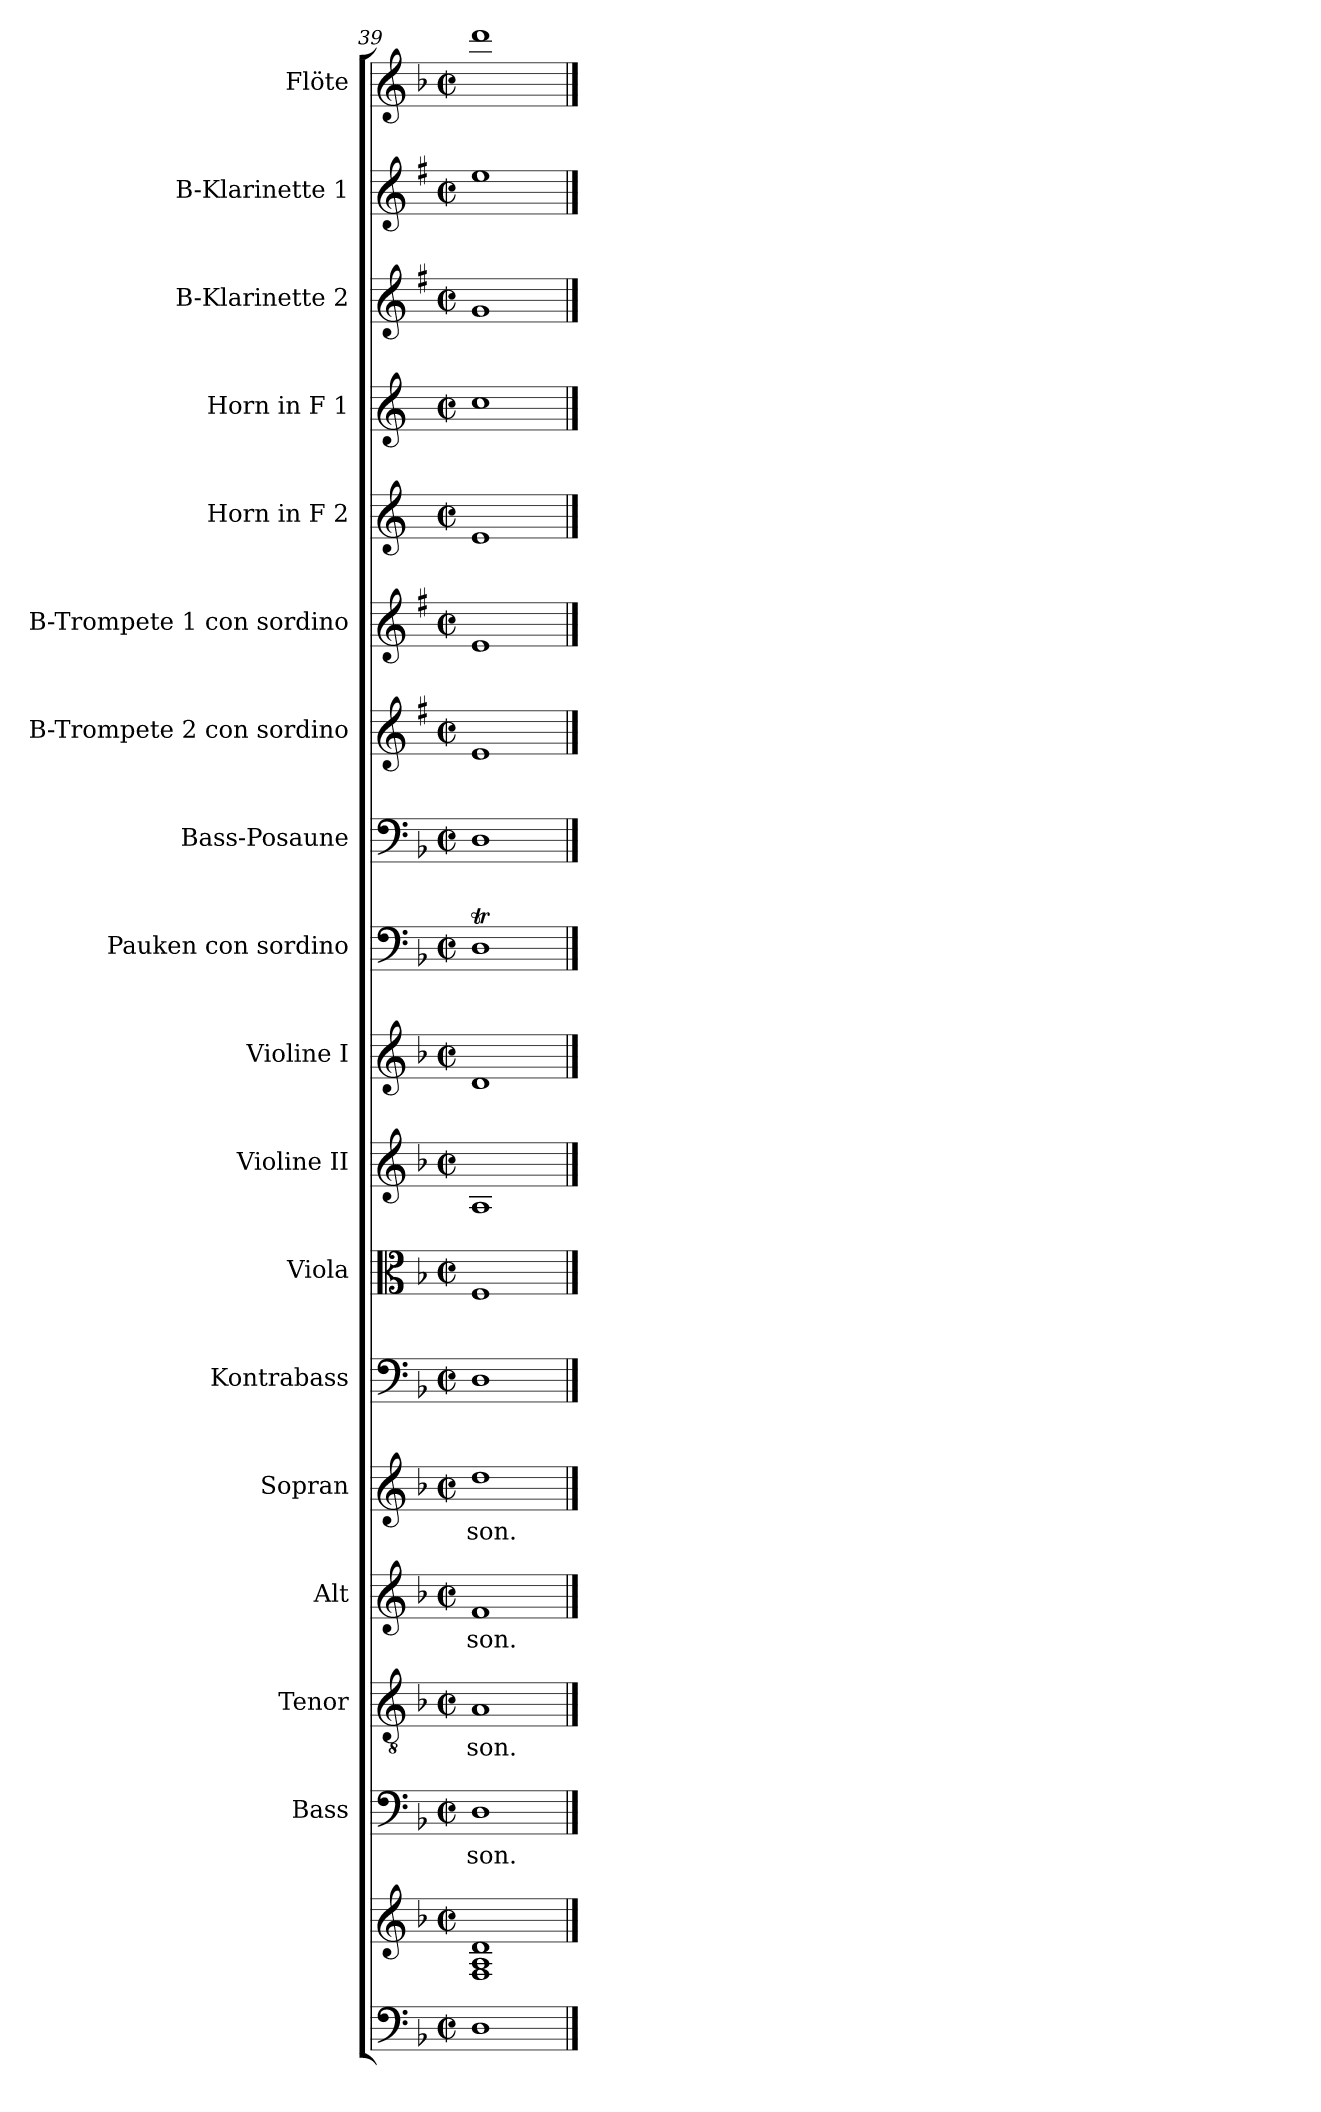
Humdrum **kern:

**kern	**kern	**kern	**text	**kern	**text	**kern	**text	**kern	**text	**kern	**kern	**kern	**kern	**kern	**kern	**kern	**kern	**kern	**kern	**kern	**kern	**kern
*part18	*part18	*part17	*part17	*part16	*part16	*part15	*part15	*part14	*part14	*part13	*part12	*part11	*part10	*part9	*part8	*part7	*part6	*part5	*part4	*part3	*part2	*part1
*staff19	*staff18	*staff17	*staff17	*staff16	*staff16	*staff15	*staff15	*staff14	*staff14	*staff13	*staff12	*staff11	*staff10	*staff9	*staff8	*staff7	*staff6	*staff5	*staff4	*staff3	*staff2	*staff1
*	*	*I"Bass	*	*I"Tenor	*	*I"Alt	*	*I"Sopran	*	*I"Kontrabass	*I"Viola	*I"Violine II	*I"Violine I	*I"Pauken con sordino	*I"Bass-Posaune	*I"B-Trompete 2 con sordino	*I"B-Trompete 1 con sordino	*I"Horn in F 2	*I"Horn in F 1	*I"B-Klarinette 2	*I"B-Klarinette 1	*I"Flöte
*	*	*I'B.	*	*I'T.	*	*I'A.	*	*I'S.	*	*I'Kb.	*I'Vla.	*I'Vl. II	*I'Vl. I	*I'Pk.	*I'B. Pos.	*I'B Trp. 2	*I'B Trp. 1	*	*	*I'B Kl. 2	*I'B Kl. 1	*I'Fl.
*clefF4	*clefG2	*clefF4	*	*clefGv2	*	*clefG2	*	*clefG2	*	*clefF4	*clefC3	*clefG2	*clefG2	*clefF4	*clefF4	*clefG2	*clefG2	*clefG2	*clefG2	*clefG2	*clefG2	*clefG2
*	*	*	*	*	*	*	*	*	*	*ITrd7c12	*	*	*	*	*	*ITrd1c2	*ITrd1c2	*ITrd4c7	*ITrd4c7	*ITrd1c2	*ITrd1c2	*
*k[b-]	*k[b-]	*k[b-]	*	*k[b-]	*	*k[b-]	*	*k[b-]	*	*k[b-]	*k[b-]	*k[b-]	*k[b-]	*k[b-]	*k[b-]	*k[b-]	*k[b-]	*k[b-]	*k[b-]	*k[b-]	*k[b-]	*k[b-]
*F:	*F:	*F:	*	*F:	*	*F:	*	*F:	*	*F:	*F:	*F:	*F:	*F:	*F:	*F:	*F:	*F:	*F:	*F:	*F:	*F:
*M2/2	*M2/2	*M2/2	*	*M2/2	*	*M2/2	*	*M2/2	*	*M2/2	*M2/2	*M2/2	*M2/2	*M2/2	*M2/2	*M2/2	*M2/2	*M2/2	*M2/2	*M2/2	*M2/2	*M2/2
*met(c|)	*met(c|)	*met(c|)	*	*met(c|)	*	*met(c|)	*	*met(c|)	*	*met(c|)	*met(c|)	*met(c|)	*met(c|)	*met(c|)	*met(c|)	*met(c|)	*met(c|)	*met(c|)	*met(c|)	*met(c|)	*met(c|)	*met(c|)
=39	=39	=39	=39	=39	=39	=39	=39	=39	=39	=39	=39	=39	=39	=39	=39	=39	=39	=39	=39	=39	=39	=39
!	!	!	!LO:LY:b	!	!LO:LY:b	!	!LO:LY:b	!	!LO:LY:b	!	!	!	!	!	!	!	!	!	!	!	!	!
1D	1F 1A 1d	1D	-son.	1A	-son.	1f	-son.	1dd	-son.	1DD	1F	1A	1d	1DT	1D	1d	1d	1A	1f	1f	1dd	1ddd
==	==	==	==	==	==	==	==	==	==	==	==	==	==	==	==	==	==	==	==	==	==	==
*-	*-	*-	*-	*-	*-	*-	*-	*-	*-	*-	*-	*-	*-	*-	*-	*-	*-	*-	*-	*-	*-	*-
